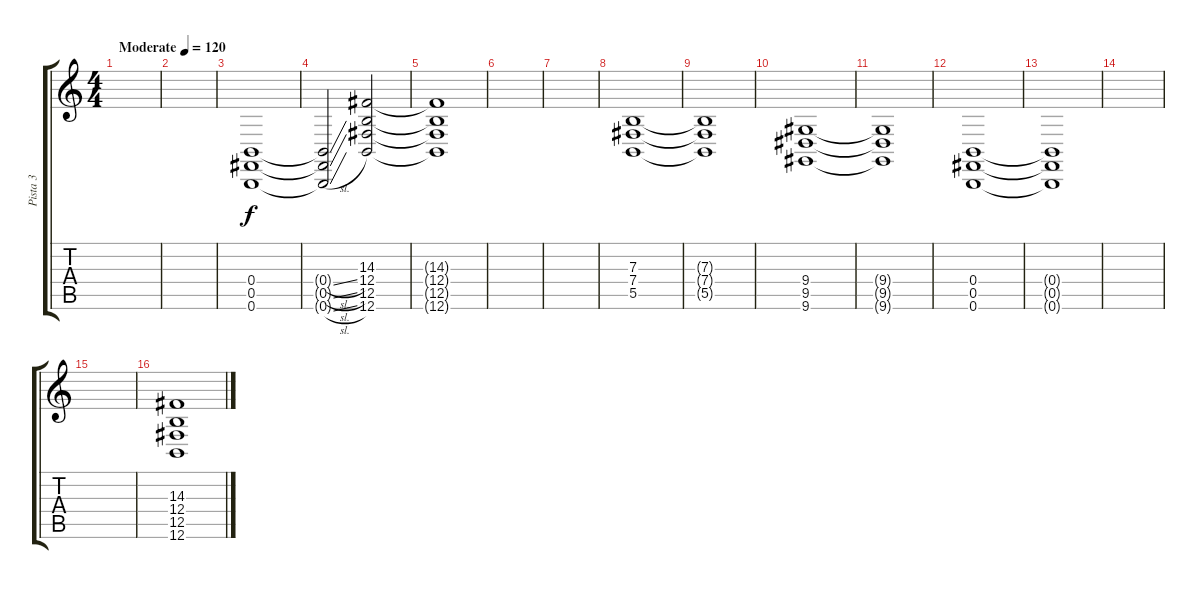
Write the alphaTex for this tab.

\track ("Pista 3" "Pista 3") {instrument fx6goblins}
\staff {score tabs}
\tuning (Db4 Ab3 E3 B2 Gb2 B1) {hide}
\ts (4 4)
\tempo (120 "Moderate")
\clef g2
\ks c
|
|
(0.4 0.5 0.6).1 |
(0.4{sl t} 0.5{sl t} 0.6{sl t}).2 (14.3 12.4 12.5 12.6).2 |
(14.3{t} 12.4{t} 12.5{t} 12.6{t}).1 |
|
|
(7.3 7.4 5.5).1 |
(7.3{t} 7.4{t} 5.5{t}).1 |
(9.4 9.5 9.6).1 |
(9.4{t} 9.5{t} 9.6{t}).1 |
(0.4 0.5 0.6).1 |
(0.4{t} 0.5{t} 0.6{t}).1 |
|
|
(14.3 12.4 12.5 12.6).1
